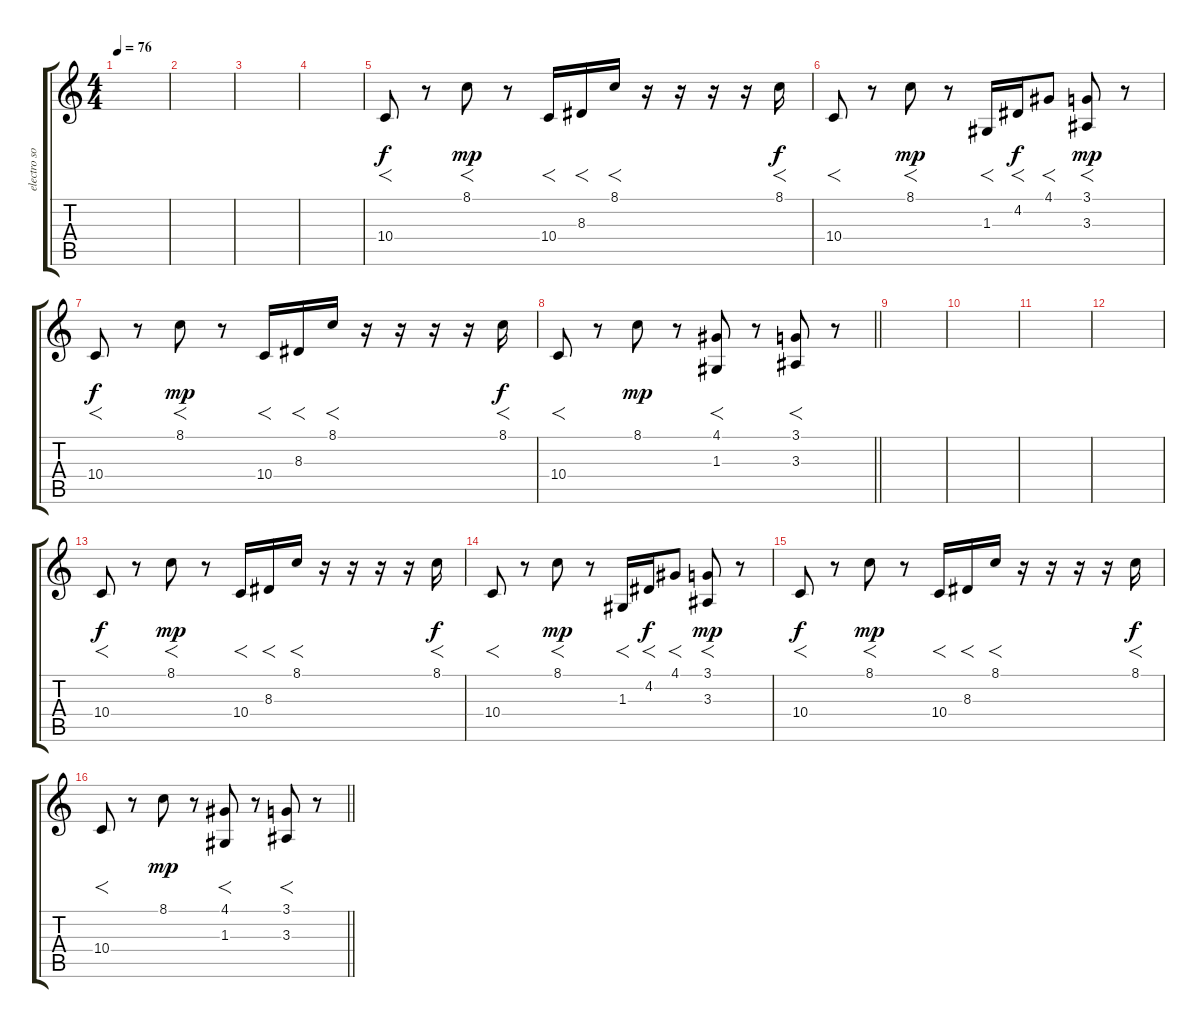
\track ("electro sound" "electro so") {instrument synthbrass1}
\staff {score tabs}
\tuning (E4 B3 G3 D3 A2 E2) {hide}
\ts (4 4)
\tempo 76
\clef g2
\ks c
|
|
|
|
10.4.8{f} r.8 8.1.8{f dy mp} r.8 10.4.16{f} 8.3.16{f} 8.1.16{f} r.16 r.16 r.16 r.16 8.1.16{f dy f} |
10.4.8{f} r.8 8.1.8{f dy mp} r.8 1.3.16{f} 4.2.16{f dy f} 4.1.8{f} (3.1 3.3).8{f dy mp} r.8 |
10.4.8{f dy f} r.8 8.1.8{f dy mp} r.8 10.4.16{f} 8.3.16{f} 8.1.16{f} r.16 r.16 r.16 r.16 8.1.16{f dy f} |
\barLineRight lightlight
10.4.8{f} r.8 8.1.8{dy mp} r.8 (4.1 1.3).8{f} r.8 (3.1 3.3).8{f} r.8 |
|
|
|
|
10.4.8{f dy f} r.8 8.1.8{f dy mp} r.8 10.4.16{f} 8.3.16{f} 8.1.16{f} r.16 r.16 r.16 r.16 8.1.16{f dy f} |
10.4.8{f} r.8 8.1.8{f dy mp} r.8 1.3.16{f} 4.2.16{f dy f} 4.1.8{f} (3.1 3.3).8{f dy mp} r.8 |
10.4.8{f dy f} r.8 8.1.8{f dy mp} r.8 10.4.16{f} 8.3.16{f} 8.1.16{f} r.16 r.16 r.16 r.16 8.1.16{f dy f} |
\barLineRight lightlight
10.4.8{f} r.8 8.1.8{dy mp} r.8 (4.1 1.3).8{f} r.8 (3.1 3.3).8{f} r.8
